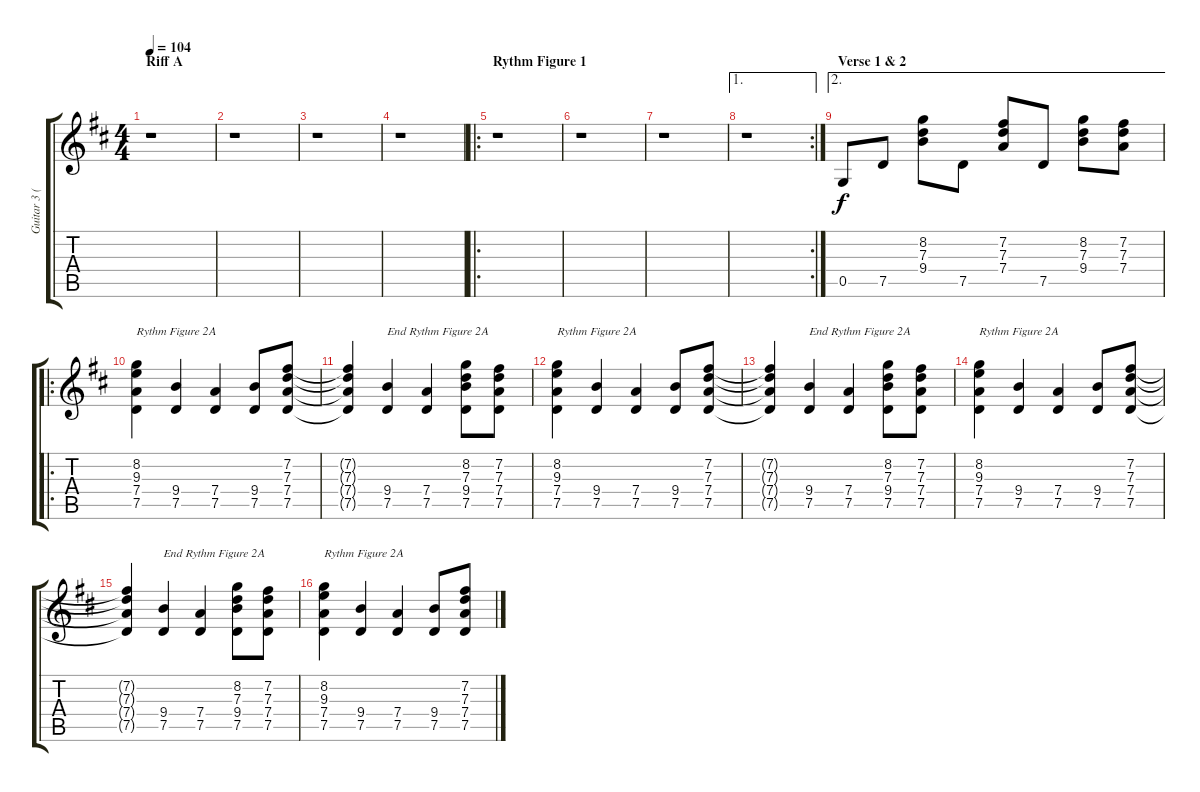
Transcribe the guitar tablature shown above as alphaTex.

\track ("Guitar 3 (Rythm)" "Guitar 3 (") {instrument electricguitarclean}
\staff {score tabs}
\tuning (D4 B3 G3 D3 G2 D2) {hide}
\ts (4 4)
\section ("" "Riff A")
\tempo 104
\clef g2
\ks d
r.1{dy f instrument electricguitarclean} |
r.1 |
r.1 |
r.1 |
\ro
\section ("" "Rythm Figure 1")
r.1 |
r.1 |
r.1 |
\ae 1
\rc 2
r.1 |
\ae 2
\section ("" "Verse 1 & 2")
0.5.8 7.5.8 (8.2 7.3 9.4).8 7.5.8 (7.2 7.3 7.4).8 7.5.8 (8.2 7.3 9.4).8 (7.2 7.3 7.4).8 |
\ro
(8.2 9.3 7.4 7.5).4{txt "Rythm Figure 2A"} (9.4 7.5).4 (7.4 7.5).4 (9.4 7.5).8 (7.2 7.3 7.4 7.5).8 |
(7.2{t} 7.3{t} 7.4{t} 7.5{t}).4 (9.4 7.5).4{txt "End Rythm Figure 2A"} (7.4 7.5).4 (8.2 7.3 9.4 7.5).8 (7.2 7.3 7.4 7.5).8 |
(8.2 9.3 7.4 7.5).4{txt "Rythm Figure 2A"} (9.4 7.5).4 (7.4 7.5).4 (9.4 7.5).8 (7.2 7.3 7.4 7.5).8 |
(7.2{t} 7.3{t} 7.4{t} 7.5{t}).4 (9.4 7.5).4{txt "End Rythm Figure 2A"} (7.4 7.5).4 (8.2 7.3 9.4 7.5).8 (7.2 7.3 7.4 7.5).8 |
(8.2 9.3 7.4 7.5).4{txt "Rythm Figure 2A"} (9.4 7.5).4 (7.4 7.5).4 (9.4 7.5).8 (7.2 7.3 7.4 7.5).8 |
(7.2{t} 7.3{t} 7.4{t} 7.5{t}).4 (9.4 7.5).4{txt "End Rythm Figure 2A"} (7.4 7.5).4 (8.2 7.3 9.4 7.5).8 (7.2 7.3 7.4 7.5).8 |
(8.2 9.3 7.4 7.5).4{txt "Rythm Figure 2A"} (9.4 7.5).4 (7.4 7.5).4 (9.4 7.5).8 (7.2 7.3 7.4 7.5).8
